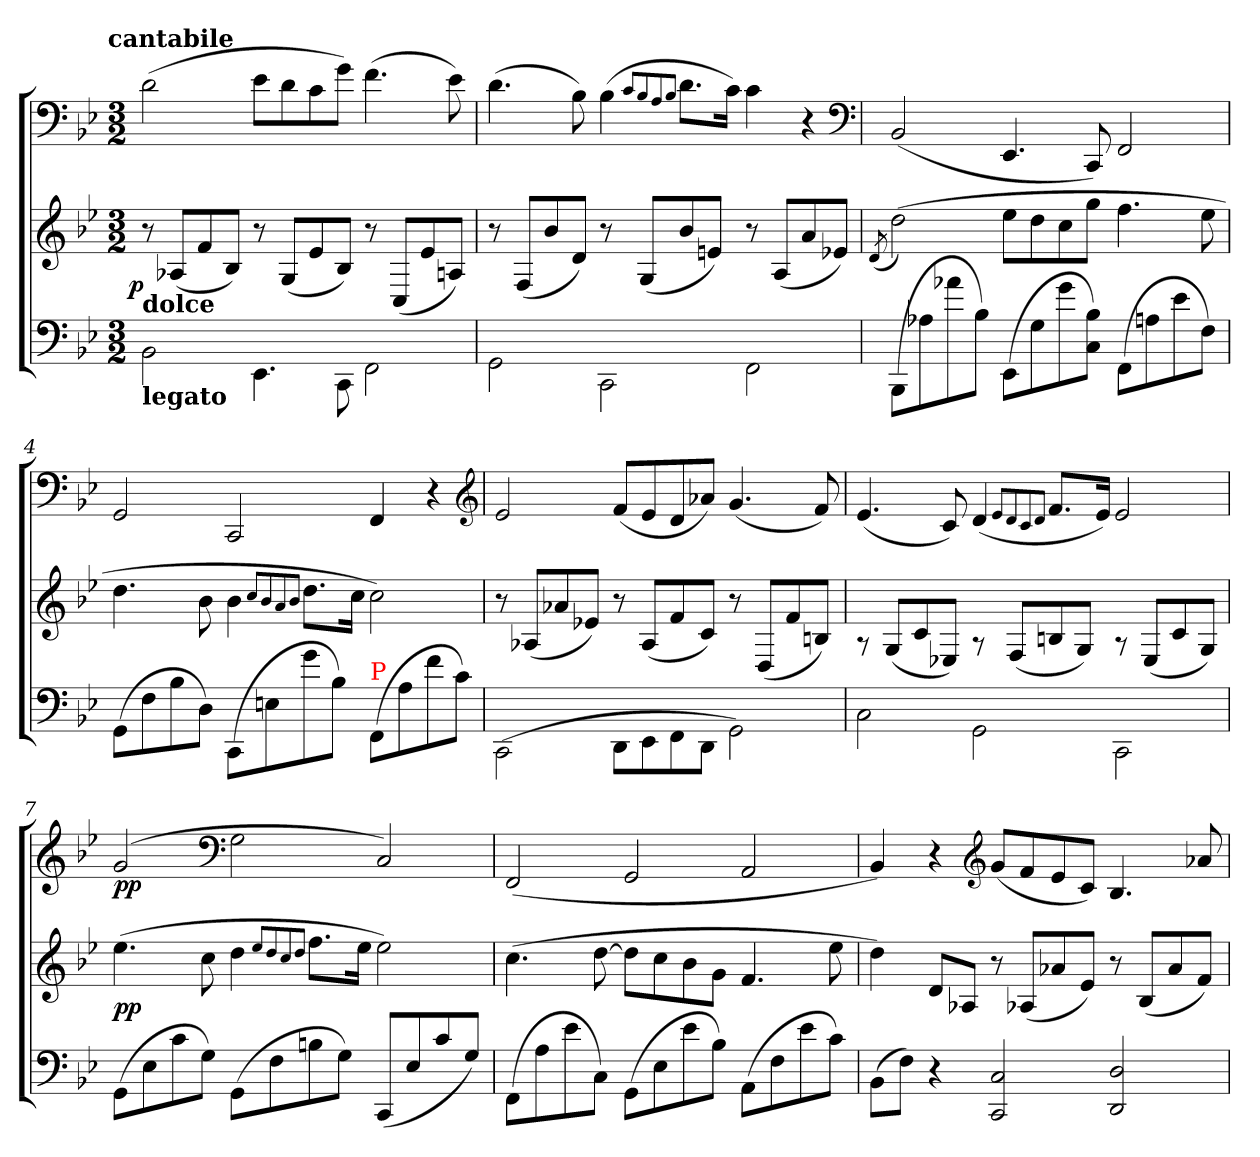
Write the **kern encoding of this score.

**kern	**kern	**dynam	**kern	**dynam
*part2	*part2	*part2	*part1	*part1
*staff3	*staff2	*staff2/3	*staff1	*staff1
*clefF4	*clefG2	*	*clefF4	*
*k[b-e-]	*k[b-e-]	*	*k[b-e-]	*
!!LO:TX:omd:t=cantabile
*M3/2	*M3/2	*	*M3/2	*
=1	=1	=1	=1	=1
!	!LO:TX:b:B:t=dolce	!	!	!
!LO:TX:b:B:t=legato	!	!	!	!
!	!	!LO:DY:rj	!	!
2BB-\	8r	p	(<2d	.
.	(>8A-XL	.	.	.
.	8f	.	.	.
.	8B-/J)	.	.	.
4.EE-\	8r	.	8e-L	.
.	(>8G/L	.	8d	.
.	8e-	.	8c	.
8CC\	8B-/J)	.	8gJ)	.
2FF\	8r	.	(<4.f	.
.	(>8C/L	.	.	.
.	8e-	.	.	.
.	8An/J)	.	8e-)	.
=2	=2	=2	=2	=2
2GG\	8r	.	(<4.d	.
.	(>8F/L	.	.	.
.	8b-	.	.	.
.	8dJ)	.	8B-)	.
2CC\	8r	.	(<4B-	.
.	(>8G/L	.	.	.
.	.	.	8qqc/L	.
.	.	.	8qqB-	.
.	.	.	8qqA	.
.	.	.	8qqB-J	.
.	8b-	.	8.dL	.
.	8enJ)	.	.	.
.	.	.	16cJk)	.
2FF\	8r	.	4c	.
.	(>8A/L	.	.	.
.	8a	.	4r	.
.	8e-XJ)	.	.	.
*	*	*	*clefF4	*
=3	=3	=3	=3	=3
.	(<8qd/	.	.	.
(>8BBB-L	(>2dd)	.	(<2BB-	.
8A-X	.	.	.	.
8a-X	.	.	.	.
8B-J)	.	.	.	.
(>8EE-L	8ee-L	.	4.EE-	.
8G	8dd	.	.	.
8g	8cc	.	.	.
8B- 8CJ)	8ggJ	.	8CC)	.
(>8FFL	4.ff	.	2FF	.
8An	.	.	.	.
8e-	.	.	.	.
8FJ)	8ee-	.	.	.
=4	=4	=4	=4	=4
(>8GGL	4.dd	.	2GG	.
8F	.	.	.	.
8B-	.	.	.	.
8DJ)	8b-	.	.	.
(>8CCL	4b-	.	2CC	.
8En	.	.	.	.
.	8qqcc/L	.	.	.
.	8qqb-/	.	.	.
.	8qqa/	.	.	.
.	8qqb-/J	.	.	.
8g	8.ddL	.	.	.
8B-J)	.	.	.	.
.	16ccJk	.	.	.
!LO:TX:a:color=red:t=P	!	!	!	!
(>8FFL	2cc)	.	4FF	.
8A	.	.	.	.
8f\	.	.	4r	.
8c\J)	.	.	.	.
*	*	*	*clefG2	*
=5	=5	=5	=5	=5
(<2CC\	8r	.	2e-	.
.	(>8A-XL	.	.	.
.	8a-X	.	.	.
.	8e-XJ)	.	.	.
8DD\L	8r	.	(<8fL	.
8EE-\	(>8A-/L	.	8e-	.
8FF	8f	.	8d	.
8DDJ	8cJ)	.	8a-XJ)	.
2GG\)	8r	.	(<4.g	.
.	(>8D/L	.	.	.
.	8f	.	.	.
.	8Bn/J)	.	8f)	.
=6	=6	=6	=6	=6
2C\	8rA	.	(<4.e-	.
.	(>8G/L	.	.	.
.	8c/	.	.	.
.	8E-XJ)	.	8c)	.
2GG\	8rA	.	(<4d	.
.	(>8F/L	.	.	.
.	.	.	8qqe-/L	.
.	.	.	8qqd	.
.	.	.	8qqc	.
.	.	.	8qqdJ	.
.	8Bn/	.	8.fL	.
.	8G/J)	.	.	.
.	.	.	16e-Jk)	.
2CC\	8rA	.	2e-	.
.	(>8E-/L	.	.	.
.	8c/	.	.	.
.	8G/J)	.	.	.
=7	=7	=7	=7	=7
(>8GGL	(>4.ee-	pp	(>2g	pp
8E-	.	.	.	.
8c	.	.	.	.
8GJ)	8cc	.	.	.
*	*	*	*clefF4	*
(>8GGL	4dd	.	2G	.
8F	.	.	.	.
.	8qqee-/L	.	.	.
.	8qqdd/	.	.	.
.	8qqcc/	.	.	.
.	8qqdd/J	.	.	.
8Bn	8.ffL	.	.	.
8GJ)	.	.	.	.
.	16ee-Jk	.	.	.
(>8CCL	2ee-)	.	2C)	.
8E-	.	.	.	.
8c	.	.	.	.
8GJ)	.	.	.	.
=8	=8	=8	=8	=8
(>8FFL	(>4.cc	.	(<2FF	.
8A	.	.	.	.
8e-	.	.	.	.
8CJ)	[8dd	.	.	.
(>8GGL	8ddL]	.	2GG	.
8E-	8cc	.	.	.
8e-	8b-	.	.	.
8B-J)	8gJ	.	.	.
(>8AAL	4.f	.	2AA	.
8F	.	.	.	.
8e-	.	.	.	.
8cJ)	8ee-	.	.	.
=9	=9	=9	=9	=9
(>8BB-L	4dd)	.	4BB-)	.
8FJ)	.	.	.	.
4r	8d/L	.	4r	.
.	8A-XJ	.	.	.
*	*	*	*clefG2	*
2C 2CC	8r	.	(<8gL	.
.	(<8A-XL	.	8f	.
.	8a-X	.	8e-	.
.	8e-J)	.	8cJ)	.
2D 2DD	8r	.	4.B-	.
.	(<8B-L	.	.	.
.	8a-	.	.	.
.	8fJ)	.	8a-X	.
=	=	=	=	=
*-	*-	*-	*-	*-
